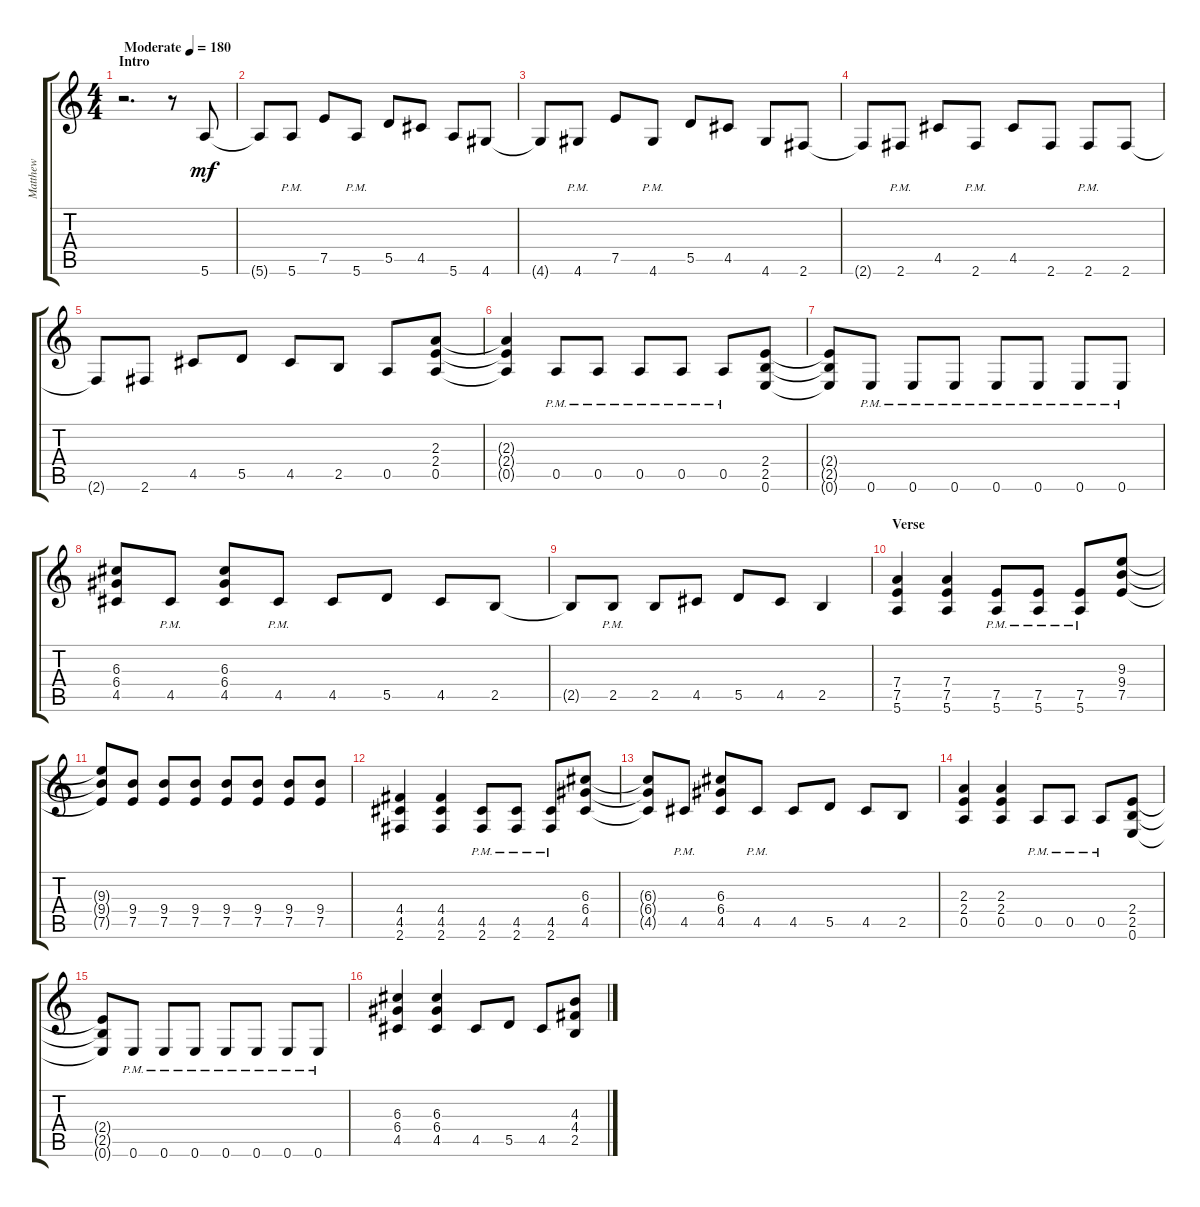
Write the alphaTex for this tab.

\track ("Matthew" "Matthew") {instrument distortionguitar}
\staff {score tabs}
\tuning (E4 B3 G3 D3 A2 E2) {hide}
\ts (4 4)
\section ("" "Intro")
\tempo (180 "Moderate")
\clef g2
\ks c
r.2{d dy mf instrument distortionguitar} r.8 5.6.8 |
5.6{t}.8 5.6{pm}.8 7.5.8 5.6{pm}.8 5.5.8 4.5.8 5.6.8 4.6.8 |
4.6{t}.8 4.6{pm}.8 7.5.8 4.6{pm}.8 5.5.8 4.5.8 4.6.8 2.6.8 |
2.6{t}.8 2.6{pm}.8 4.5.8 2.6{pm}.8 4.5.8 2.6.8 2.6{pm}.8 2.6.8 |
2.6{t}.8 2.6.8 4.5.8 5.5.8 4.5.8 2.5.8 0.5.8 (2.3 2.4 0.5).8 |
(2.3{t} 2.4{t} 0.5{t}).4 0.5{pm}.8 0.5{pm}.8 0.5{pm}.8 0.5{pm}.8 0.5{pm}.8 (2.4 2.5 0.6).8 |
(2.4{t} 2.5{t} 0.6{t}).8 0.6{pm}.8 0.6{pm}.8 0.6{pm}.8 0.6{pm}.8 0.6{pm}.8 0.6{pm}.8 0.6{pm}.8 |
(6.3 6.4 4.5).8 4.5{pm}.8 (6.3 6.4 4.5).8 4.5{pm}.8 4.5.8 5.5.8 4.5.8 2.5.8 |
2.5{t}.8 2.5{pm}.8 2.5.8 4.5.8 5.5.8 4.5.8 2.5.4 |
\section ("" "Verse")
(7.4 7.5 5.6).4 (7.4 7.5 5.6).4 (7.5{pm} 5.6{pm}).8 (7.5{pm} 5.6{pm}).8 (7.5{pm} 5.6{pm}).8 (9.3 9.4 7.5).8 |
(9.3{t} 9.4{t} 7.5{t}).8 (9.4 7.5).8 (9.4 7.5).8 (9.4 7.5).8 (9.4 7.5).8 (9.4 7.5).8 (9.4 7.5).8 (9.4 7.5).8 |
(4.4 4.5 2.6).4 (4.4 4.5 2.6).4 (4.5{pm} 2.6{pm}).8 (4.5{pm} 2.6{pm}).8 (4.5{pm} 2.6{pm}).8 (6.3 6.4 4.5).8 |
(6.3{t} 6.4{t} 4.5{t}).8 4.5{pm}.8 (6.3 6.4 4.5).8 4.5{pm}.8 4.5.8 5.5.8 4.5.8 2.5.8 |
(2.3 2.4 0.5).4 (2.3 2.4 0.5).4 0.5{pm}.8 0.5{pm}.8 0.5{pm}.8 (2.4 2.5 0.6).8 |
(2.4{t} 2.5{t} 0.6{t}).8 0.6{pm}.8 0.6{pm}.8 0.6{pm}.8 0.6{pm}.8 0.6{pm}.8 0.6{pm}.8 0.6{pm}.8 |
(6.3 6.4 4.5).4 (6.3 6.4 4.5).4 4.5.8 5.5.8 4.5.8 (4.3 4.4 2.5).8
